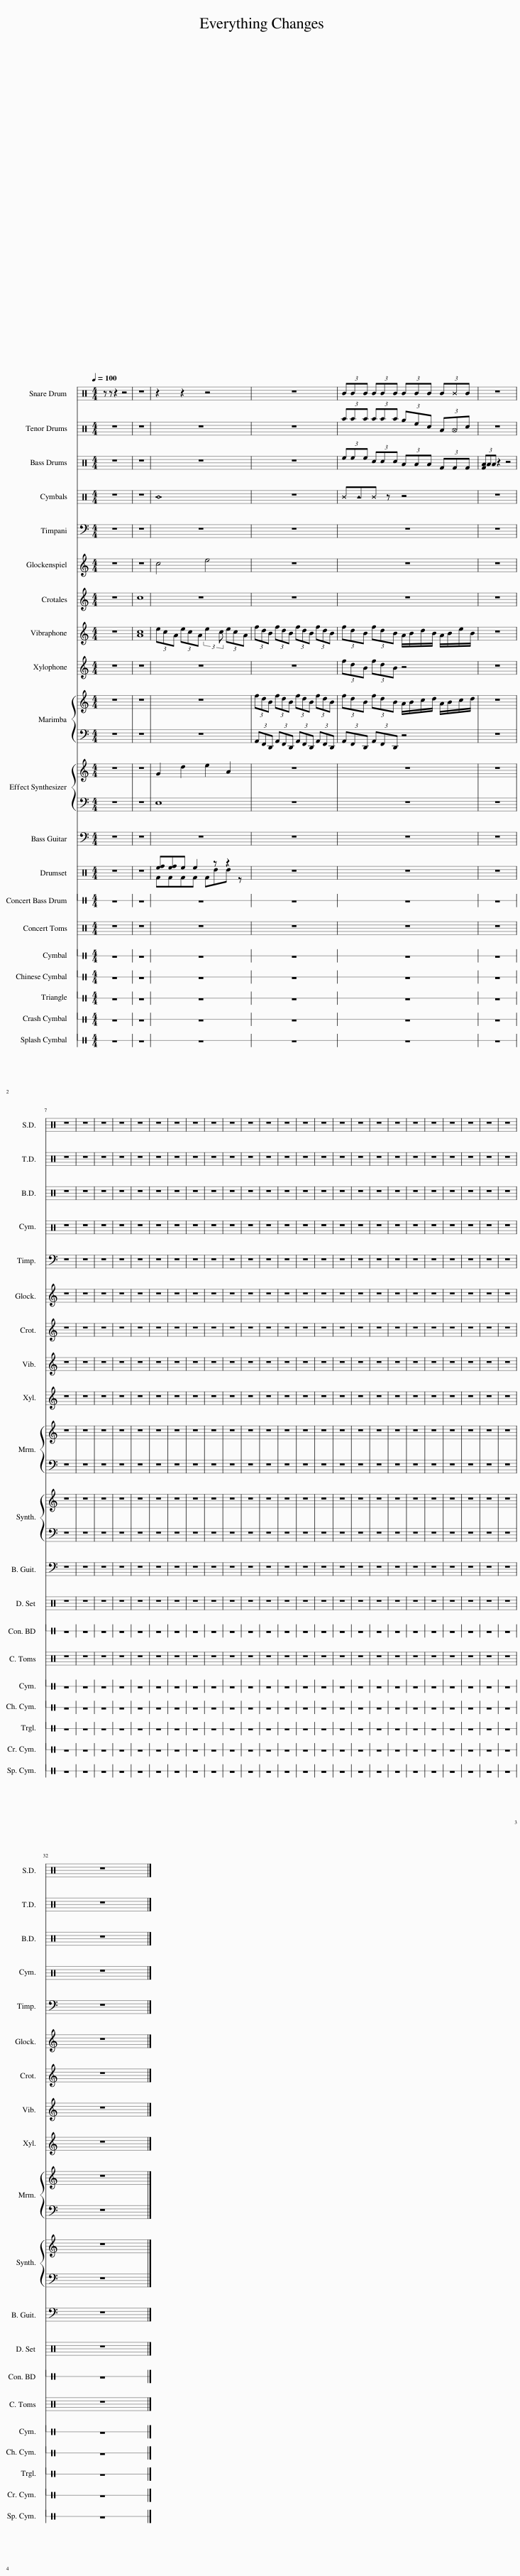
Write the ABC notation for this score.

X:1
%%score 1 2 3 4 5 6 7 8 { 9 | 10 } { 11 | 12 } ( 13 14 )
L:1/8
Q:1/4=100
M:4/4
I:linebreak $
K:C
V:1 perc
K:none
V:2 perc
K:none
V:3 perc
K:none
V:4 perc
K:none
V:5 treble transpose=24
V:6 treble transpose=24
V:7 treble
V:8 treble transpose=12
V:9 treble
V:10 bass
V:11 treble
V:12 bass
V:13 perc
K:none
V:14 perc
K:none
V:1
 z z z2 z4 | z8 | z2 z2 z4 | z8 | (3BBB (3BBB (3BBB (3B^BB | %5
 z8 |$ z8 | z8 | z8 | z8 | %10
 z8 | z8 | z8 | z8 | z8 | %15
 z8 | z8 | z8 | z8 | z8 | %20
 z8 | z8 | z8 | z8 | z8 | %25
 z8 | z8 | z8 | z8 | z8 | %30
 z8 |$ z8 |] %32
V:2
 z8 | z8 | z8 | z8 | (3aaa (3aaa (3gec (3A_Ac | %5
 z8 |$ z8 | z8 | z8 | z8 | %10
 z8 | z8 | z8 | z8 | z8 | %15
 z8 | z8 | z8 | z8 | z8 | %20
 z8 | z8 | z8 | z8 | z8 | %25
 z8 | z8 | z8 | z8 | z8 | %30
 z8 |$ z8 |] %32
V:3
 z8 | z8 | z8 | z8 | (3eee (3ccc (3AAA (3FFF | %5
 (3[FA]AA z2 z4 |$ z8 | z8 | z8 | z8 | %10
 z8 | z8 | z8 | z8 | z8 | %15
 z8 | z8 | z8 | z8 | z8 | %20
 z8 | z8 | z8 | z8 | z8 | %25
 z8 | z8 | z8 | z8 | z8 | %30
 z8 |$ z8 |] %32
V:4
 z8 | z8 | _B8 | z8 | ^BB^B z z4 | %5
 z8 |$ z8 | z8 | z8 | z8 | %10
 z8 | z8 | z8 | z8 | z8 | %15
 z8 | z8 | z8 | z8 | z8 | %20
 z8 | z8 | z8 | z8 | z8 | %25
 z8 | z8 | z8 | z8 | z8 | %30
 z8 |$ z8 |] %32
V:5
 z8 | z8 | c4 e4 | z8 | z8 | %5
 z8 |$ z8 | z8 | z8 | z8 | %10
 z8 | z8 | z8 | z8 | z8 | %15
 z8 | z8 | z8 | z8 | z8 | %20
 z8 | z8 | z8 | z8 | z8 | %25
 z8 | z8 | z8 | z8 | z8 | %30
 z8 |$ z8 |] %32
V:6
 z8 | c8 | z8 | z8 | z8 | %5
 z8 |$ z8 | z8 | z8 | z8 | %10
 z8 | z8 | z8 | z8 | z8 | %15
 z8 | z8 | z8 | z8 | z8 | %20
 z8 | z8 | z8 | z8 | z8 | %25
 z8 | z8 | z8 | z8 | z8 | %30
 z8 |$ z8 |] %32
V:7
 z8 | [Ac]8 | (3ecA (3ecA (3:2:2e2 c (3ecA | (3fdB (3fdB (3fdB (3fdB | (3fdB (3fdB A/B/d/B/ A/B/e/B/ | %5
 z8 |$ z8 | z8 | z8 | z8 | %10
 z8 | z8 | z8 | z8 | z8 | %15
 z8 | z8 | z8 | z8 | z8 | %20
 z8 | z8 | z8 | z8 | z8 | %25
 z8 | z8 | z8 | z8 | z8 | %30
 z8 |$ z8 |] %32
V:8
 z8 | z8 | z8 | z8 | (3fdB (3fdB z4 | %5
 z8 |$ z8 | z8 | z8 | z8 | %10
 z8 | z8 | z8 | z8 | z8 | %15
 z8 | z8 | z8 | z8 | z8 | %20
 z8 | z8 | z8 | z8 | z8 | %25
 z8 | z8 | z8 | z8 | z8 | %30
 z8 |$ z8 |] %32
V:9
 z8 | z8 | z8 | (3fdB (3fdB (3fdB (3fdB | (3fdB (3fdB A/B/c/d/ A/B/c/d/ | %5
 z8 |$ z8 | z8 | z8 | z8 | %10
 z8 | z8 | z8 | z8 | z8 | %15
 z8 | z8 | z8 | z8 | z8 | %20
 z8 | z8 | z8 | z8 | z8 | %25
 z8 | z8 | z8 | z8 | z8 | %30
 z8 |$ z8 |] %32
V:10
 z8 | z8 | z8 | (3A,,F,,D,, (3A,,F,,D,, (3A,,F,,D,, (3A,,F,,D,, | (3A,,F,,D,, (3A,,F,,D,, z4 | %5
 z8 |$ z8 | z8 | z8 | z8 | %10
 z8 | z8 | z8 | z8 | z8 | %15
 z8 | z8 | z8 | z8 | z8 | %20
 z8 | z8 | z8 | z8 | z8 | %25
 z8 | z8 | z8 | z8 | z8 | %30
 z8 |$ z8 |] %32
V:11
 z8 | z8 | G2 d2 e2 A2 | z8 | z8 | %5
 z8 |$ z8 | z8 | z8 | z8 | %10
 z8 | z8 | z8 | z8 | z8 | %15
 z8 | z8 | z8 | z8 | z8 | %20
 z8 | z8 | z8 | z8 | z8 | %25
 z8 | z8 | z8 | z8 | z8 | %30
 z8 |$ z8 |] %32
V:12
 z8 | z8 | E,8 | z8 | z8 | %5
 z8 |$ z8 | z8 | z8 | z8 | %10
 z8 | z8 | z8 | z8 | z8 | %15
 z8 | z8 | z8 | z8 | z8 | %20
 z8 | z8 | z8 | z8 | z8 | %25
 z8 | z8 | z8 | z8 | z8 | %30
 z8 |$ z8 |] %32
V:13
 z8 | z8 | [ef][ef]e e2 z z2 | z8 | z8 | %5
 z8 |$ z8 | z8 | z8 | z8 | %10
 z8 | z8 | z8 | z8 | z8 | %15
 z8 | z8 | z8 | z8 | z8 | %20
 z8 | z8 | z8 | z8 | z8 | %25
 z8 | z8 | z8 | z8 | z8 | %30
 z8 |$ z8 |] %32
V:14
 x8 | x8 | FFFF Fdd z | x8 | x8 | %5
 x8 |$ x8 | x8 | x8 | x8 | %10
 x8 | x8 | x8 | x8 | x8 | %15
 x8 | x8 | x8 | x8 | x8 | %20
 x8 | x8 | x8 | x8 | x8 | %25
 x8 | x8 | x8 | x8 | x8 | %30
 x8 |$ x8 |] %32
